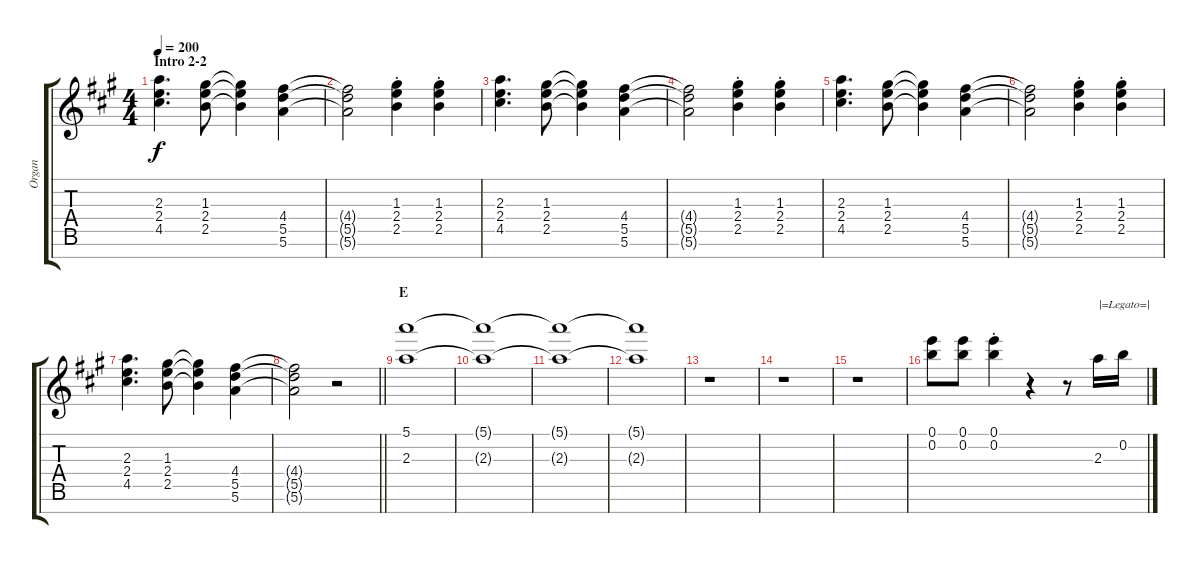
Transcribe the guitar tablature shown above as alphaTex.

\track ("Organ" "Organ") {instrument rockorgan}
\staff {score tabs}
\tuning (E6 B5 G5 D5 A4 E4 B3) {hide}
\ts (4 4)
\section ("" "Intro 2-2")
\tempo 200
\clef g2
\ks a
(2.3 2.4 4.5).4{d dy f} (1.3 2.4 2.5).8 (1.3{t} 2.4{t} 2.5{t}).4 (4.4 5.5 5.6).4 |
(4.4{t} 5.5{t} 5.6{t}).2 (1.3{st} 2.4{st} 2.5{st}).4 (1.3{st} 2.4{st} 2.5{st}).4 |
(2.3 2.4 4.5).4{d} (1.3 2.4 2.5).8 (1.3{t} 2.4{t} 2.5{t}).4 (4.4 5.5 5.6).4 |
(4.4{t} 5.5{t} 5.6{t}).2 (1.3{st} 2.4{st} 2.5{st}).4 (1.3{st} 2.4{st} 2.5{st}).4 |
(2.3 2.4 4.5).4{d} (1.3 2.4 2.5).8 (1.3{t} 2.4{t} 2.5{t}).4 (4.4 5.5 5.6).4 |
(4.4{t} 5.5{t} 5.6{t}).2 (1.3{st} 2.4{st} 2.5{st}).4 (1.3{st} 2.4{st} 2.5{st}).4 |
(2.3 2.4 4.5).4{d} (1.3 2.4 2.5).8 (1.3{t} 2.4{t} 2.5{t}).4 (4.4 5.5 5.6).4 |
\barLineRight lightlight
(4.4{t} 5.5{t} 5.6{t}).2 r.2 |
\section ("" "E")
(5.1 2.3).1 |
(5.1{t} 2.3{t}).1 |
(5.1{t} 2.3{t}).1 |
(5.1{t} 2.3{t}).1 |
r.1 |
r.1 |
r.1 |
(0.1 0.2).8 (0.1 0.2).8 (0.1{st} 0.2{st}).4 r.4 r.8 2.3.16{txt "|=Legato=|"} 0.2.16
